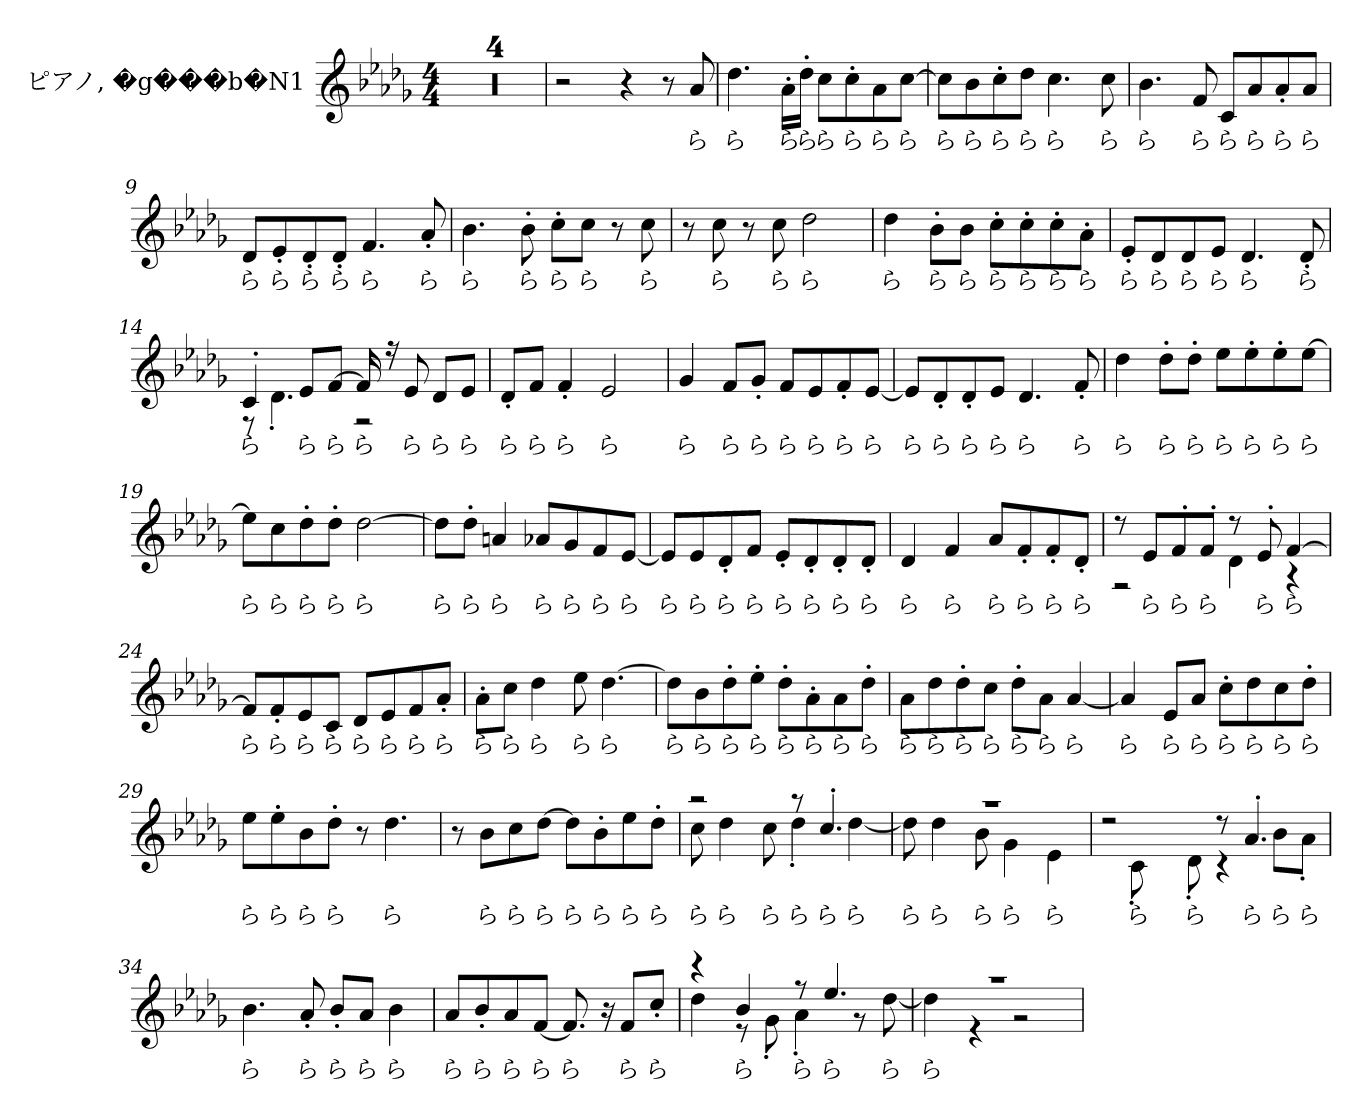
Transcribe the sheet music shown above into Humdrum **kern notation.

**kern	**text
*part1	*part1
*staff1	*staff1
*I"ピアノ, �g���b�N1	*
*clefG2	*
*k[b-e-a-d-g-]	*
*M4/4	*
*MM120	*
=1	=1
1r	.
=2	=2
1r	.
=3	=3
1r	.
=4	=4
1r	.
=5	=5
2r	.
4r	.
8r	.
!	!LO:LY:b
8a-/	ら
=6	=6
!	!LO:LY:b
4.dd-\	ら
!	!LO:LY:b
16a-'\LL	ら
!	!LO:LY:b
16dd-'\JJ	ら
!	!LO:LY:b
8cc\L	ら
!	!LO:LY:b
8cc'\	ら
!	!LO:LY:b
8a-\	ら
!	!LO:LY:b
[8cc\J	ら
=7	=7
!	!LO:LY:b
8cc\L]	ら
!	!LO:LY:b
8b-\	ら
!	!LO:LY:b
8cc'\	ら
!	!LO:LY:b
8dd-\J	ら
!	!LO:LY:b
4.cc\	ら
!	!LO:LY:b
8cc\	ら
=8	=8
!	!LO:LY:b
4.b-\	ら
!	!LO:LY:b
8f/	ら
!	!LO:LY:b
8c/L	ら
!	!LO:LY:b
8a-/	ら
!	!LO:LY:b
8a-'/	ら
!	!LO:LY:b
8a-/J	ら
!!LO:LB:g=z
=9	=9
!	!LO:LY:b
8d-/L	ら
!	!LO:LY:b
8e-'/	ら
!	!LO:LY:b
8d-'/	ら
!	!LO:LY:b
8d-'/J	ら
!	!LO:LY:b
4.f/	ら
!	!LO:LY:b
8a-'/	ら
=10	=10
!	!LO:LY:b
4.b-\	ら
!	!LO:LY:b
8b-'\	ら
!	!LO:LY:b
8cc'\L	ら
!	!LO:LY:b
8cc\J	ら
8r	.
!	!LO:LY:b
8cc\	ら
=11	=11
8r	.
!	!LO:LY:b
8cc\	ら
8r	.
!	!LO:LY:b
8cc\	ら
!	!LO:LY:b
2dd-\	ら
=12	=12
!	!LO:LY:b
4dd-\	ら
!	!LO:LY:b
8b-'\L	ら
!	!LO:LY:b
8b-\J	ら
!	!LO:LY:b
8cc'\L	ら
!	!LO:LY:b
8cc'\	ら
!	!LO:LY:b
8cc'\	ら
!	!LO:LY:b
8a-'\J	ら
=13	=13
!	!LO:LY:b
8e-'/L	ら
!	!LO:LY:b
8d-/	ら
!	!LO:LY:b
8d-/	ら
!	!LO:LY:b
8e-/J	ら
!	!LO:LY:b
4.d-/	ら
!	!LO:LY:b
8d-'/	ら
!!LO:LB:g=z
=14	=14
!	!LO:LY:b
*^	*
4c'/	8r	ら
.	4.d-'\	.
!	!	!LO:LY:b
8e-/L	.	ら
!	!	!LO:LY:b
[8f/J	.	ら
!	!	!LO:LY:b
16f/]	2r	ら
16r	.	.
!	!	!LO:LY:b
8e-/	.	ら
!	!	!LO:LY:b
8d-/L	.	ら
!	!	!LO:LY:b
8e-/J	.	ら
*v	*v	*
=15	=15
!	!LO:LY:b
8d-'/L	ら
!	!LO:LY:b
8f/J	ら
!	!LO:LY:b
4f'/	ら
!	!LO:LY:b
2e-/	ら
=16	=16
!	!LO:LY:b
4g-/	ら
!	!LO:LY:b
8f/L	ら
!	!LO:LY:b
8g-'/J	ら
!	!LO:LY:b
8f/L	ら
!	!LO:LY:b
8e-/	ら
!	!LO:LY:b
8f'/	ら
!	!LO:LY:b
[8e-/J	ら
=17	=17
!	!LO:LY:b
8e-/L]	ら
!	!LO:LY:b
8d-'/	ら
!	!LO:LY:b
8d-'/	ら
!	!LO:LY:b
8e-/J	ら
!	!LO:LY:b
4.d-/	ら
!	!LO:LY:b
8f'/	ら
=18	=18
!	!LO:LY:b
4dd-\	ら
!	!LO:LY:b
8dd-'\L	ら
!	!LO:LY:b
8dd-'\J	ら
!	!LO:LY:b
8ee-\L	ら
!	!LO:LY:b
8ee-'\	ら
!	!LO:LY:b
8ee-'\	ら
!	!LO:LY:b
[8ee-\J	ら
!!LO:LB:g=z
=19	=19
!	!LO:LY:b
8ee-\L]	ら
!	!LO:LY:b
8cc\	ら
!	!LO:LY:b
8dd-'\	ら
!	!LO:LY:b
8dd-'\J	ら
!	!LO:LY:b
[2dd-\	ら
=20	=20
!	!LO:LY:b
8dd-\L]	ら
!	!LO:LY:b
8dd-'\J	ら
!	!LO:LY:b
4an/	ら
!	!LO:LY:b
8a-X/L	ら
!	!LO:LY:b
8g-/	ら
!	!LO:LY:b
8f/	ら
!	!LO:LY:b
[8e-/J	ら
=21	=21
!	!LO:LY:b
8e-/L]	ら
!	!LO:LY:b
8e-/	ら
!	!LO:LY:b
8d-'/	ら
!	!LO:LY:b
8f/J	ら
!	!LO:LY:b
8e-'/L	ら
!	!LO:LY:b
8d-'/	ら
!	!LO:LY:b
8d-'/	ら
!	!LO:LY:b
8d-'/J	ら
=22	=22
!	!LO:LY:b
4d-/	ら
!	!LO:LY:b
4f/	ら
!	!LO:LY:b
8a-/L	ら
!	!LO:LY:b
8f'/	ら
!	!LO:LY:b
8f'/	ら
!	!LO:LY:b
8d-'/J	ら
=23	=23
*^	*
8r	2r	.
!	!	!LO:LY:b
8e-/L	.	ら
!	!	!LO:LY:b
8f'/	.	ら
!	!	!LO:LY:b
8f'/J	.	ら
8r	4d-\	.
!	!	!LO:LY:b
8e-'/	.	ら
!	!	!LO:LY:b
[4f/	4r	ら
!!LO:LB:g=z	!!
=24	=24	=24
!	!	!LO:LY:b
*v	*v	*
8f/L]	ら
!	!LO:LY:b
8f'/	ら
!	!LO:LY:b
8e-/	ら
!	!LO:LY:b
8c/J	ら
!	!LO:LY:b
8d-/L	ら
!	!LO:LY:b
8e-/	ら
!	!LO:LY:b
8f/	ら
!	!LO:LY:b
8a-'/J	ら
=25	=25
!	!LO:LY:b
8a-'\L	ら
!	!LO:LY:b
8cc\J	ら
!	!LO:LY:b
4dd-\	ら
!	!LO:LY:b
8ee-\	ら
!	!LO:LY:b
[4.dd-\	ら
=26	=26
!	!LO:LY:b
8dd-\L]	ら
!	!LO:LY:b
8b-\	ら
!	!LO:LY:b
8dd-'\	ら
!	!LO:LY:b
8ee-'\J	ら
!	!LO:LY:b
8dd-'\L	ら
!	!LO:LY:b
8a-'\	ら
!	!LO:LY:b
8a-\	ら
!	!LO:LY:b
8dd-'\J	ら
=27	=27
!	!LO:LY:b
8a-\L	ら
!	!LO:LY:b
8dd-\	ら
!	!LO:LY:b
8dd-'\	ら
!	!LO:LY:b
8cc\J	ら
!	!LO:LY:b
8dd-'\L	ら
!	!LO:LY:b
8a-\J	ら
!	!LO:LY:b
[4a-/	ら
=28	=28
!	!LO:LY:b
4a-/]	ら
!	!LO:LY:b
8e-/L	ら
!	!LO:LY:b
8a-/J	ら
!	!LO:LY:b
8cc'\L	ら
!	!LO:LY:b
8dd-\	ら
!	!LO:LY:b
8cc\	ら
!	!LO:LY:b
8dd-'\J	ら
!!LO:LB:g=z
=29	=29
!	!LO:LY:b
8ee-\L	ら
!	!LO:LY:b
8ee-'\	ら
!	!LO:LY:b
8b-\	ら
!	!LO:LY:b
8dd-'\J	ら
8r	.
!	!LO:LY:b
4.dd-\	ら
=30	=30
8r	.
!	!LO:LY:b
8b-\L	ら
!	!LO:LY:b
8cc\	ら
!	!LO:LY:b
[8dd-\J	ら
!	!LO:LY:b
8dd-\L]	ら
!	!LO:LY:b
8b-'\	ら
!	!LO:LY:b
8ee-\	ら
!	!LO:LY:b
8dd-'\J	ら
=31	=31
*^	*
!	!	!LO:LY:b
2r	8cc\	ら
!	!	!LO:LY:b
.	4dd-\	ら
!	!	!LO:LY:b
.	8cc\	ら
!	!	!LO:LY:b
8r	4dd-'\	ら
!	!	!LO:LY:b
4.cc'/	.	ら
!	!	!LO:LY:b
.	[4dd-\	ら
=32	=32	=32
!	!	!LO:LY:b
1r	8dd-\]	ら
!	!	!LO:LY:b
.	4dd-\	ら
!	!	!LO:LY:b
.	8b-\	ら
!	!	!LO:LY:b
.	4g-\	ら
!	!	!LO:LY:b
.	4e-\	ら
=33	=33	=33
2r	8ryy	.
!	!	!LO:LY:b
.	8c'\	ら
.	8ryy	.
!	!	!LO:LY:b
.	8d-'\	ら
8r	4r	.
!	!	!LO:LY:b
4.a-'/	.	ら
!	!	!LO:LY:b
.	8b-\L	ら
!	!	!LO:LY:b
.	8a-'\J	ら
!!LO:LB:g=z	!!
=34	=34	=34
!	!	!LO:LY:b
*v	*v	*
4.b-\	ら
!	!LO:LY:b
8a-'/	ら
!	!LO:LY:b
8b-'/L	ら
!	!LO:LY:b
8a-/J	ら
!	!LO:LY:b
4b-\	ら
=35	=35
!	!LO:LY:b
8a-/L	ら
!	!LO:LY:b
8b-'/	ら
!	!LO:LY:b
8a-/	ら
!	!LO:LY:b
[8f/J	ら
!	!LO:LY:b
8.f/]	ら
16r	.
!	!LO:LY:b
8f/L	ら
!	!LO:LY:b
8cc'/J	ら
=36	=36
*^	*
4r	4dd-\	.
!	!	!LO:LY:b
4b-/	8r	ら
.	8g-'\	.
!	!	!LO:LY:b
8r	4a-'\	ら
!	!	!LO:LY:b
4.ee-/	.	ら
.	8r	.
!	!	!LO:LY:b
.	[8dd-\	ら
=37	=37	=37
!	!	!LO:LY:b
1r	4dd-\]	ら
.	4r	.
.	2r	.
*v	*v	*
=	=
*-	*-
